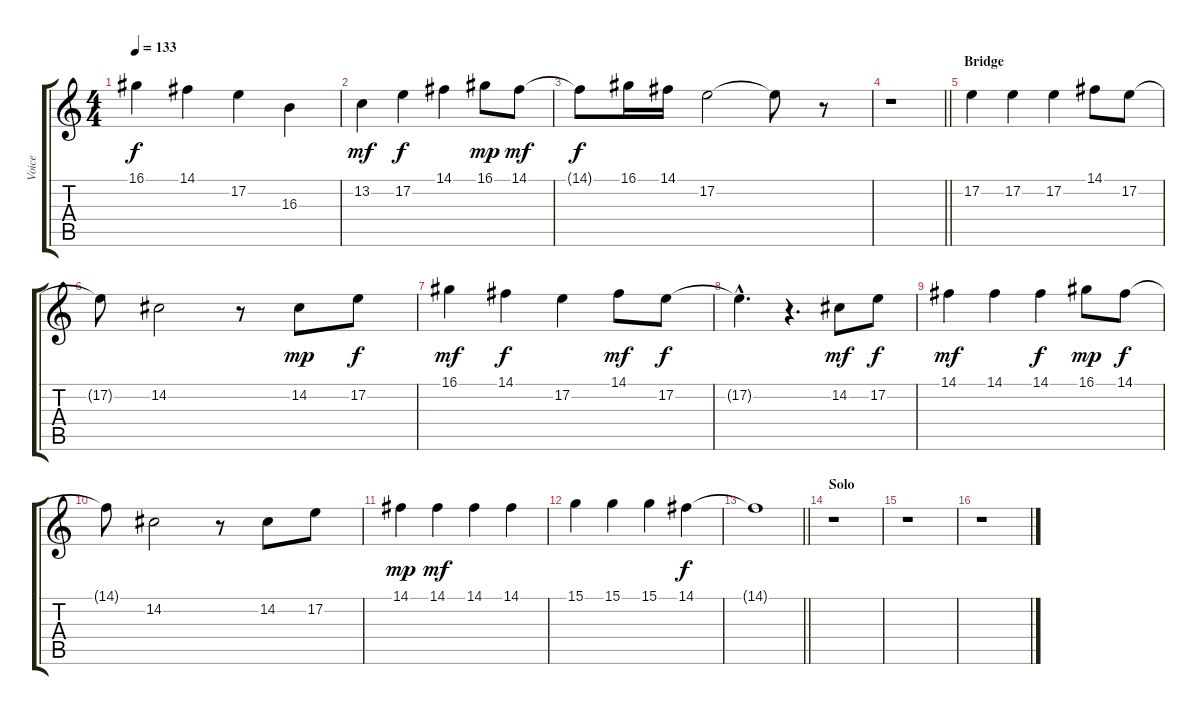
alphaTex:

\track ("Voice" "Voice") {instrument sopranosax}
\staff {score tabs}
\tuning (E4 B3 G3 D3 A2 E2) {hide}
\ts (4 4)
\tempo 133
\clef g2
\ks c
16.1.4{dy f} 14.1.4 17.2.4 16.3.4 |
13.2.4{dy mf} 17.2.4{dy f} 14.1.4 16.1.8{dy mp} 14.1.8{dy mf} |
14.1{t}.8{dy f} 16.1.16 14.1.16 17.2.2 17.2{t}.8 r.8 |
\barLineRight lightlight
r.1 |
\section ("" "Bridge")
17.2.4 17.2.4 17.2.4 14.1.8 17.2.8 |
17.2{t}.8 14.2.2 r.8 14.2.8{dy mp} 17.2.8{dy f} |
16.1.4{dy mf} 14.1.4{dy f} 17.2.4 14.1.8{dy mf} 17.2.8{dy f} |
17.2{hac t}.4{d} r.4{d} 14.2.8{dy mf} 17.2.8{dy f} |
14.1.4{dy mf} 14.1.4 14.1.4{dy f} 16.1.8{dy mp} 14.1.8{dy f} |
14.1{t}.8 14.2.2 r.8 14.2.8 17.2.8 |
14.1.4{dy mp} 14.1.4{dy mf} 14.1.4 14.1.4 |
15.1.4 15.1.4 15.1.4 14.1.4{dy f} |
\barLineRight lightlight
14.1{t}.1 |
\section ("" "Solo")
r.1 |
r.1 |
r.1
